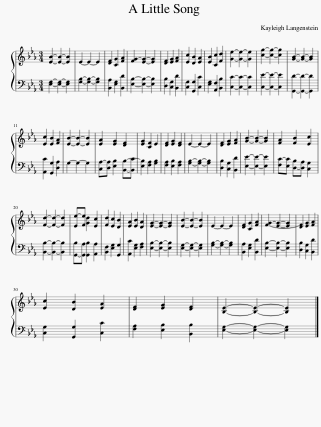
X:1
%%score { 1 | 2 }
L:1/8
M:3/4
I:linebreak $
K:Eb
V:1 treble
V:2 bass
V:1
 [EB]2- [EB]2- [EB]2 | E2- E2- E2 | [DF]2 [CG]2 [FA]2 | [FG-]2 [EG]2- [EG]2 | [DF]2 [EG]2 [FA]2 | %5
 [Ec]2 [DB]2 [EA]2 | [EB]2 [Cc]2 [Fd]2 | [Ge]2- [Ge]2- [Ge]2 | [cg]2- [cg]2- [cg]2 | [GB]2- [GB]2- [GB]2 |$ %10
 [Ec]2 [EB]2 [FA]2 | [EB]2- [EB]2- [EB]2 | [EA]2 [EG]2 [DF]2 | [EG]2 [CF]2 E2 | [DF]2 [EG]2 [DF]2 | %15
 E2- E2- E2 | [DF]2 [EG]2 [FA]2 | [GB]2- [GB]2- [GB]2 | [FA]2 [FB]2 [Ec]2 |$ [Fd]2- [Fd]2- [Fd]2 | %20
 [Ee-][Fe] [Gd]2 [Ec]2 | [Fd]2 [Ec]2 [DB]2 | [EA]2 [EB]2 [DA]2 | [EG]2- [EG]2- [EG]2 | [EB]2- [EB]2- [EB]2 | %25
 E2- E2- E2 | [DF]2 [CG]2 [FA]2 | [FG]2- [EG]2- [EG]2 | [DF]2 [EG]2 [FA]2 |$ [Ec]2 [DB]2 [EA]2 | %30
 [DF]2 [EG]2 [DF]2 | [B,E]2- [B,E]2- [B,E]2 |] %32
V:2
 [E,G,]2- [E,G,]2- [E,G,]2 | [G,B,]2- [G,B,]2- [G,B,]2 | [B,,A,]2 [E,G,]2 [B,,D]2 | [E,B,]2- [E,B,]2- [E,B,]2 | [D,B,]2 [C,G,]2 [B,,D]2 | %5
 [C,G,]2 [G,,G,]2 [C,C]2 | [E,G,]2 [A,,F,]2 [B,,B,]2 | [C,C]2- [C,C]2- [C,C]2 | [C,E]2- [C,E]2- [C,E]2 | [G,,D]2- [G,,D]2- [G,,D]2 |$ %10
 [A,,C]2 [G,,G,]2 [D,A,]2 | G,2- G,2- G,2 | [C,A,-][D,A,] [E,B,]2 [B,,B,]-[B,,C] | [E,B,]2 [F,A,]2 [G,B,]2 | [F,A,]2 [E,B,]2 [F,A,]2 | %15
 [G,B,]2- [G,B,]2- [G,B,]2 | [D,B,]2 [C,G,]2 [B,,D]2 | [E,E]2- [E,E]2- [E,E]2 | [F,C-][E,C] [D,-B,][D,A,] [C,G,]2 |$ [B,,B,]2- [B,,B,]2- [B,,B,]2 | %20
 [G,,-B,][G,,A,] [G,,B,]2 [A,,A,]2 | [B,,F,]2 [E,G,]2 [G,,G,]2 | [A,,C]2 [E,G,]2 [F,A,]2 | [E,B,]2- [E,B,]2- [E,B,]2 | [E,G,]2- [E,G,]2- [E,G,]2 | %25
 [G,B,]2- [G,B,]2- [G,B,]2 | [B,,A,]2 [E,G,]2 [B,,D]2 | [E,B,]2- [E,B,]2- [E,B,]2 | [D,B,]2 [C,G,]2 [B,,D]2 |$ [C,G,]2 [G,,G,]2 [C,C]2 | %30
 [F,A,]2 [E,B,]2 [B,,B,]2 | [E,G,]2- [E,G,]2- [E,G,]2 |] %32
